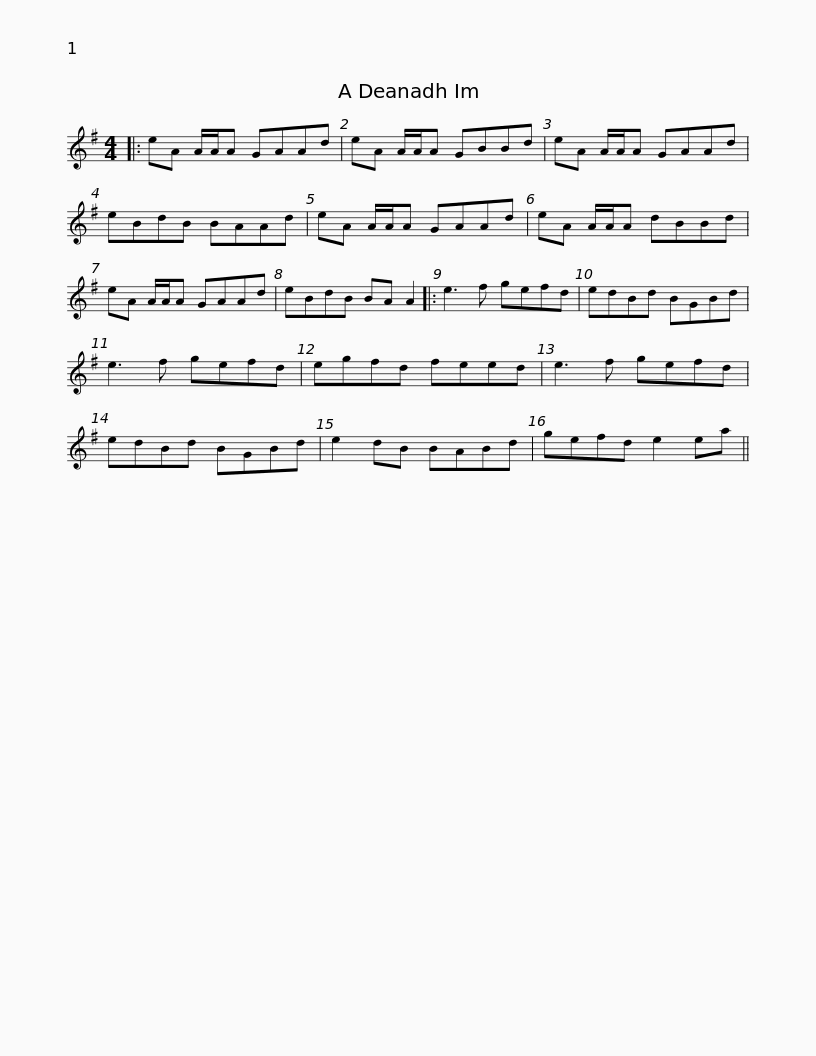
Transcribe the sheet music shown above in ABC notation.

X:1
L:1/8
M:4/4
I:linebreak $
K:G
V:1 treble
V:1
|: eA A/A/A GAAd | eA A/A/A GBBd | eA A/A/A GAAd | eBdB BAAd | eA A/A/A GAAd |$ %5
 eA A/A/A dBBd | eA A/A/A GAAd | eBdB BA A2 |: e3 f gefd | edBd BGBd | %10
 e3 f gefd |$ egfd feed | e3 f gefd | edBd BGBd | e2 dB BABd | %15
 gefd e2 ea || %16
